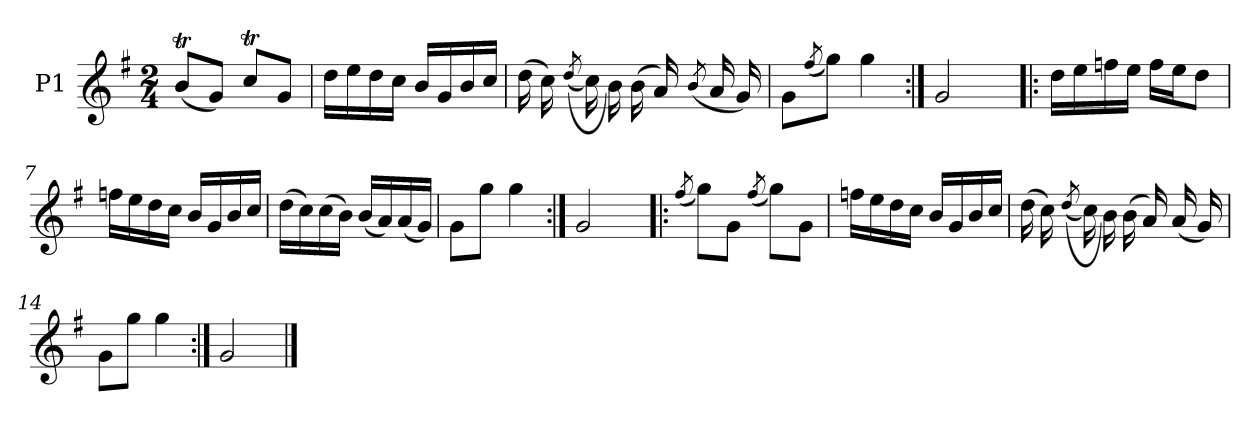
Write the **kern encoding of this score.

**kern
*part1
*staff1
*I"P1
*clefG2
*k[f#]
*G:
*M2/4
=1
(8btL
8gJ)
8ccTL
8gJ
=2
16ddLL
16ee
16dd
16ccJJ
16bLL
16g
16b
16ccJJ
=3
(16dd
16cc)
((8qdd/
16cc)
16b)
(16b
16a)
(8qb/
16a
16g)
=4
8gL
(8qff#/
8ggJ)
4gg
=5:|!
2g
=6!|:
16ddLL
16ee
16ffn
16eeJJ
16ffLL
16eeJ
8ddJ
=7
16ffnLL
16ee
16dd
16ccJJ
16bLL
16g
16b
16ccJJ
=8
(16ddLL
16cc)
(16cc
16bJJ)
(16bLL
16a)
(16a
16gJJ)
=9
8gL
8ggJ
4gg
=10:|!
2g
=11!|:
(8qff#/
8ggL)
8gJ
(8qff#/
8ggL)
8gJ
=12
16ffnLL
16ee
16dd
16ccJJ
16bLL
16g
16b
16ccJJ
=13
(16dd
16cc)
((8qdd/
16cc)
16b)
(16b
16a)
(16a
16g)
=14
8gL
8ggJ
4gg
=15:|!
2g
==
*-
